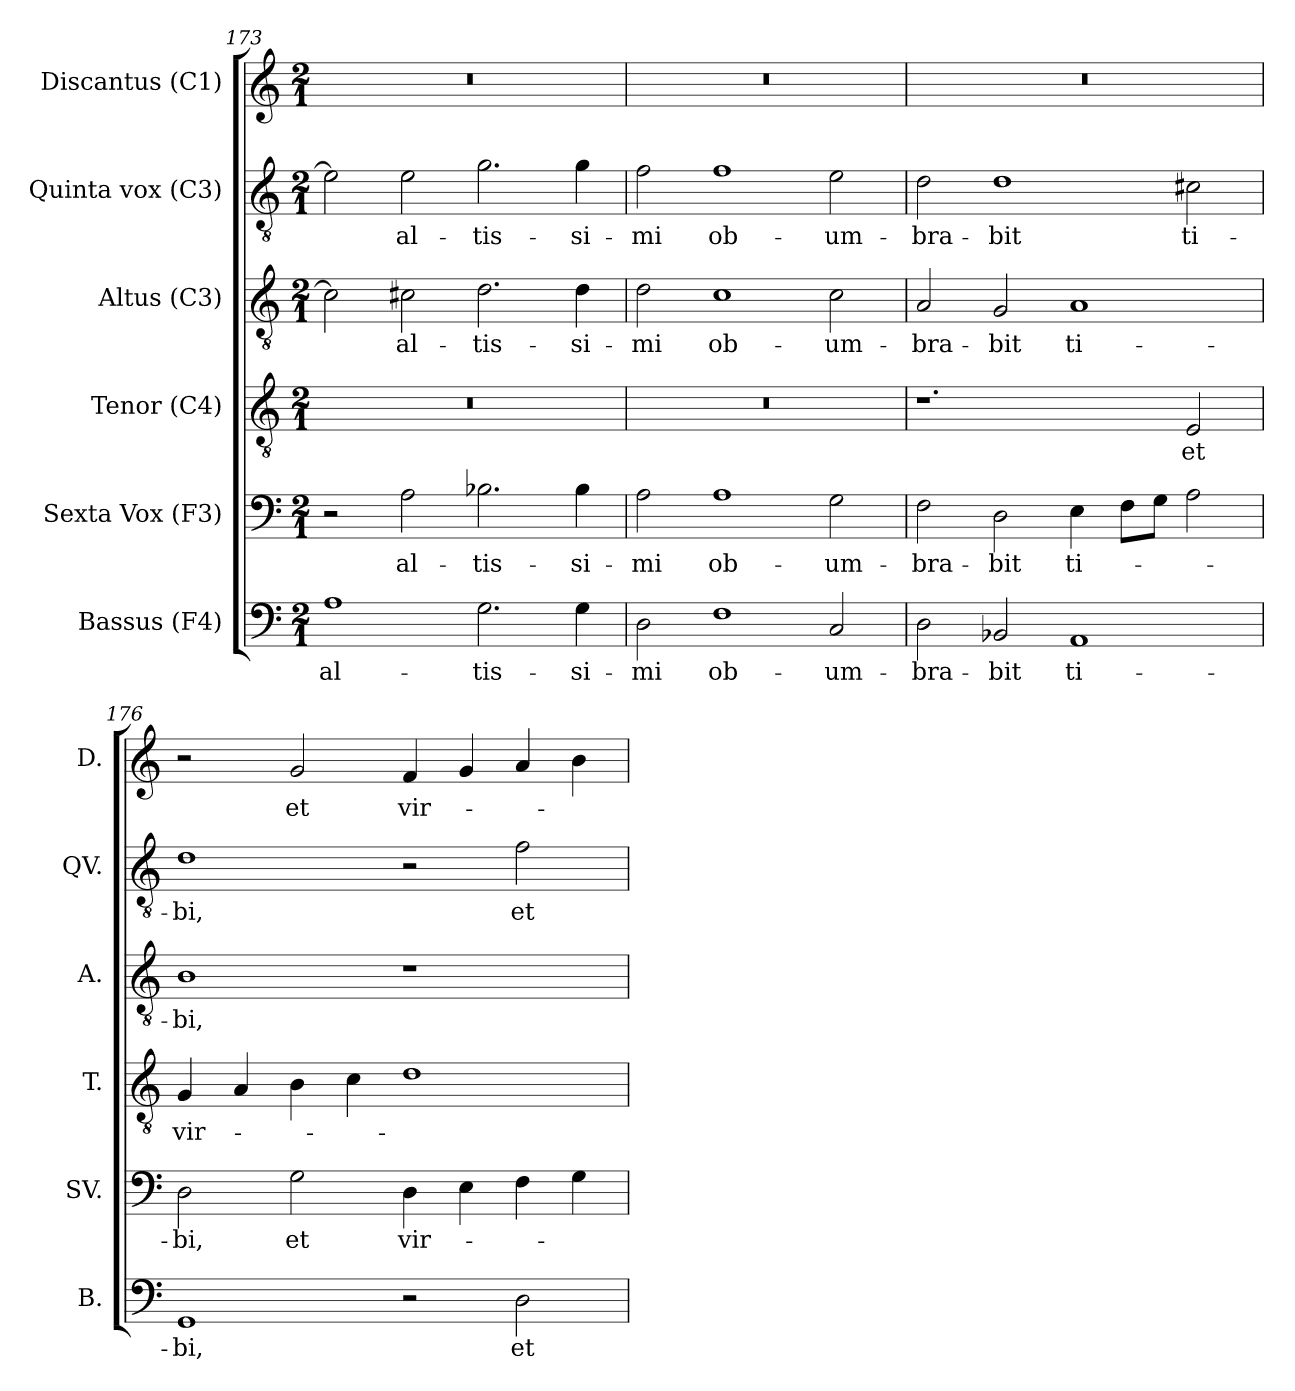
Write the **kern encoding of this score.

**kern	**text	**kern	**text	**kern	**text	**kern	**text	**kern	**text	**kern	**text
*part6	*part6	*part5	*part5	*part4	*part4	*part3	*part3	*part2	*part2	*part1	*part1
*staff6	*staff6	*staff5	*staff5	*staff4	*staff4	*staff3	*staff3	*staff2	*staff2	*staff1	*staff1
*I"Bassus (F4)	*	*I"Sexta Vox (F3)	*	*I"Tenor (C4)	*	*I"Altus (C3)	*	*I"Quinta vox (C3)	*	*I"Discantus (C1)	*
*I'B.	*	*I'SV.	*	*I'T.	*	*I'A.	*	*I'QV.	*	*I'D.	*
*clefF4	*	*clefF4	*	*clefGv2	*	*clefGv2	*	*clefGv2	*	*clefG2	*
*	*	*	*	*	*	*ITrd7c12	*	*ITrd7c12	*	*	*
*k[]	*	*k[]	*	*k[]	*	*k[]	*	*k[]	*	*k[]	*
*C:	*	*C:	*	*C:	*	*C:	*	*C:	*	*C:	*
*M2/1	*	*M2/1	*	*M2/1	*	*M2/1	*	*M2/1	*	*M2/1	*
=173	=173	=173	=173	=173	=173	=173	=173	=173	=173	=173	=173
!	!LO:LY:b:color=#000000	!	!	!LO:N:vis=1	!	!	!	!	!	!LO:N:vis=1	!
1Ai	al-	2r	.	0r	.	2C#i\]	.	2Ei\]	.	0r	.
!	!	!	!LO:LY:b:color=#000000	!	!	!	!	!	!	!	!
!	!	!	!	!	!	!	!LO:LY:b:color=#000000	!	!	!	!
!	!	!	!	!	!	!	!	!	!LO:LY:b:color=#000000	!	!
.	.	2Ai\	al-	.	.	2C#i\	al-	2Ei\	al-	.	.
!	!LO:LY:b:color=#000000	!	!	!	!	!	!	!	!	!	!
!	!	!	!LO:LY:b:color=#000000	!	!	!	!	!	!	!	!
!	!	!	!	!	!	!	!LO:LY:b:color=#000000	!	!	!	!
!	!	!	!	!	!	!	!	!	!LO:LY:b:color=#000000	!	!
2.Gi\	-tis-	2.B-Xi\	-tis-	.	.	2.Di\	-tis-	2.Gi\	-tis-	.	.
!	!LO:LY:b:color=#000000	!	!	!	!	!	!	!	!	!	!
!	!	!	!LO:LY:b:color=#000000	!	!	!	!	!	!	!	!
!	!	!	!	!	!	!	!LO:LY:b:color=#000000	!	!	!	!
!	!	!	!	!	!	!	!	!	!LO:LY:b:color=#000000	!	!
4Gi\	-si-	4B-i\	-si-	.	.	4Di\	-si-	4Gi\	-si-	.	.
=174	=174	=174	=174	=174	=174	=174	=174	=174	=174	=174	=174
!	!LO:LY:b:color=#000000	!	!	!	!	!	!	!	!	!	!
!	!	!	!LO:LY:b:color=#000000	!LO:N:vis=1	!	!	!	!	!	!	!
!	!	!	!	!	!	!	!LO:LY:b:color=#000000	!	!	!	!
!	!	!	!	!	!	!	!	!	!LO:LY:b:color=#000000	!LO:N:vis=1	!
2Di\	-mi	2Ai\	-mi	0r	.	2Di\	-mi	2Fi\	-mi	0r	.
!	!LO:LY:b:color=#000000	!	!	!	!	!	!	!	!	!	!
!	!	!	!LO:LY:b:color=#000000	!	!	!	!	!	!	!	!
!	!	!	!	!	!	!	!LO:LY:b:color=#000000	!	!	!	!
!	!	!	!	!	!	!	!	!	!LO:LY:b:color=#000000	!	!
1Fi	ob-	1Ai	ob-	.	.	1Ci	ob-	1Fi	ob-	.	.
!	!LO:LY:b:color=#000000	!	!	!	!	!	!	!	!	!	!
!	!	!	!LO:LY:b:color=#000000	!	!	!	!	!	!	!	!
!	!	!	!	!	!	!	!LO:LY:b:color=#000000	!	!	!	!
!	!	!	!	!	!	!	!	!	!LO:LY:b:color=#000000	!	!
2Ci/	-um-	2Gi\	-um-	.	.	2Ci\	-um-	2Ei\	-um-	.	.
=175	=175	=175	=175	=175	=175	=175	=175	=175	=175	=175	=175
!	!LO:LY:b:color=#000000	!	!	!	!	!	!	!	!	!	!
!	!	!	!LO:LY:b:color=#000000	!	!	!	!	!	!	!	!
!	!	!	!	!	!	!	!LO:LY:b:color=#000000	!	!	!	!
!	!	!	!	!	!	!	!	!	!LO:LY:b:color=#000000	!LO:N:vis=1	!
2Di\	-bra-	2Fi\	-bra-	1.r	.	2AAi/	-bra-	2Di\	-bra-	0r	.
!	!LO:LY:b:color=#000000	!	!	!	!	!	!	!	!	!	!
!	!	!	!LO:LY:b:color=#000000	!	!	!	!	!	!	!	!
!	!	!	!	!	!	!	!LO:LY:b:color=#000000	!	!	!	!
!	!	!	!	!	!	!	!	!	!LO:LY:b:color=#000000	!	!
2BB-Xi/	-bit	2Di\	-bit	.	.	2GGi/	-bit	1Di	-bit	.	.
!	!LO:LY:b:color=#000000	!	!	!	!	!	!	!	!	!	!
!	!	!	!LO:LY:b:color=#000000	!	!	!	!	!	!	!	!
!	!	!	!	!	!	!	!LO:LY:b:color=#000000	!	!	!	!
1AAi	ti-	4Ei\	ti-	.	.	1AAi	ti-	.	.	.	.
.	.	8Fi\L	.	.	.	.	.	.	.	.	.
.	.	8Gi\J	.	.	.	.	.	.	.	.	.
!	!	!	!	!	!LO:LY:b:color=#000000	!	!	!	!	!	!
!	!	!	!	!	!	!	!	!	!LO:LY:b:color=#000000	!	!
.	.	2Ai\	.	2Ei/	et	.	.	2C#Xi\	ti-	.	.
=176	=176	=176	=176	=176	=176	=176	=176	=176	=176	=176	=176
!	!LO:LY:b:color=#000000	!	!	!	!	!	!	!	!	!	!
!	!	!	!LO:LY:b:color=#000000	!	!	!	!	!	!	!	!
!	!	!	!	!	!LO:LY:b:color=#000000	!	!	!	!	!	!
!	!	!	!	!	!	!	!LO:LY:b:color=#000000	!	!	!	!
!	!	!	!	!	!	!	!	!	!LO:LY:b:color=#000000	!	!
1GGi	-bi,	2Di\	-bi,	4Gi/	vir-	1BBi	-bi,	1Di	-bi,	2r	.
.	.	.	.	4Ai/	.	.	.	.	.	.	.
!	!	!	!LO:LY:b:color=#000000	!	!	!	!	!	!	!	!
!	!	!	!	!	!	!	!	!	!	!	!LO:LY:b:color=#000000
.	.	2Gi\	et	4Bi\	.	.	.	.	.	2gi/	et
.	.	.	.	4ci\	.	.	.	.	.	.	.
!	!	!	!LO:LY:b:color=#000000	!	!	!	!	!	!	!	!
!	!	!	!	!	!	!	!	!	!	!	!LO:LY:b:color=#000000
2r	.	4Di\	vir-	1di	.	1r	.	2r	.	4fi/	vir-
.	.	4Ei\	.	.	.	.	.	.	.	4gi/	.
!	!LO:LY:b:color=#000000	!	!	!	!	!	!	!	!	!	!
!	!	!	!	!	!	!	!	!	!LO:LY:b:color=#000000	!	!
2Di\	et	4Fi\	.	.	.	.	.	2Fi\	et	4ai/	.
.	.	4Gi\	.	.	.	.	.	.	.	4bi\	.
=	=	=	=	=	=	=	=	=	=	=	=
*-	*-	*-	*-	*-	*-	*-	*-	*-	*-	*-	*-
